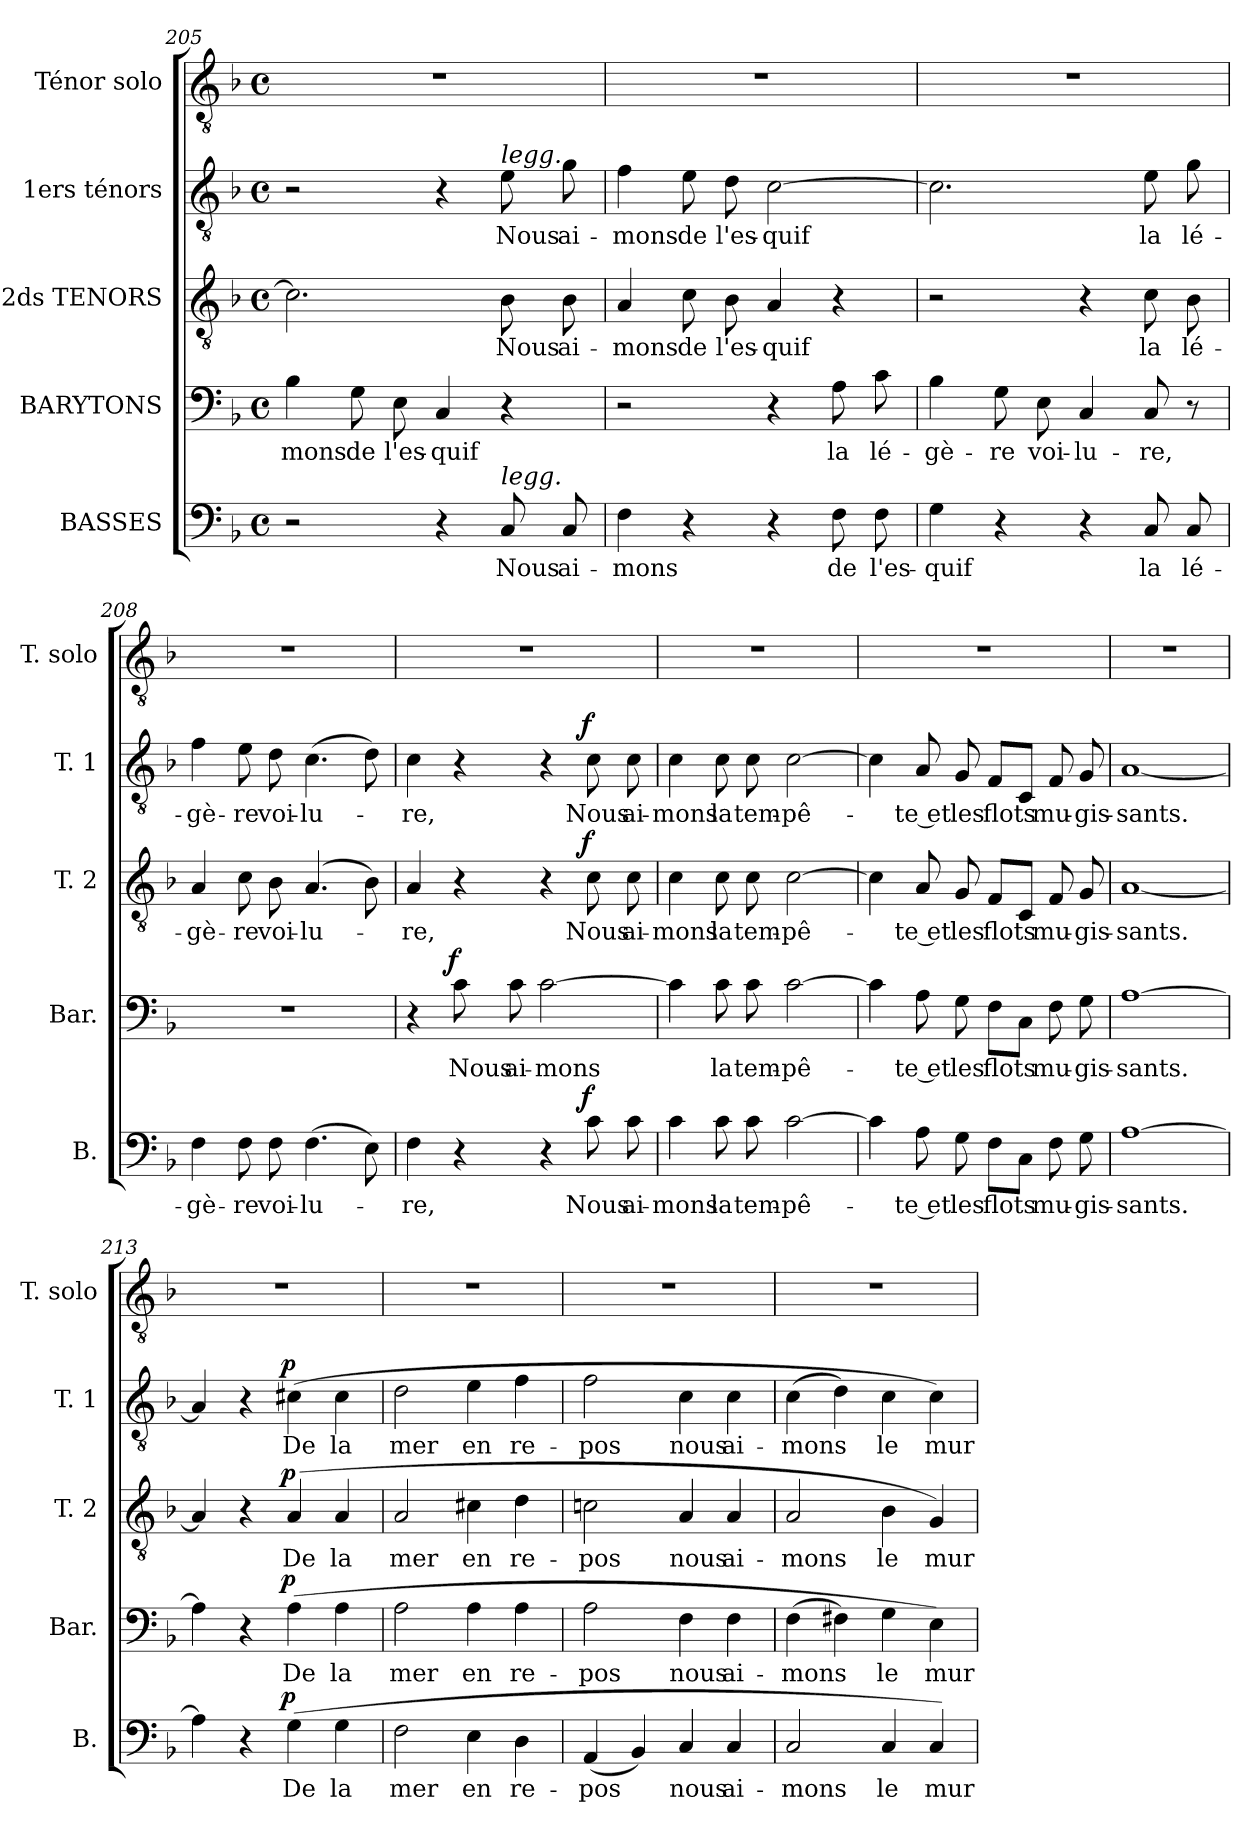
**kern	**text	**dynam	**kern	**text	**dynam	**kern	**text	**dynam	**kern	**text	**dynam	**kern
*part5	*part5	*part5	*part4	*part4	*part4	*part3	*part3	*part3	*part2	*part2	*part2	*part1
*staff5	*staff5	*staff5	*staff4	*staff4	*staff4	*staff3	*staff3	*staff3	*staff2	*staff2	*staff2	*staff1
*I"BASSES	*	*	*I"BARYTONS	*	*	*I"2ds TENORS	*	*	*I"1ers ténors	*	*	*I"Ténor solo
*I'B.	*	*	*I'Bar.	*	*	*I'T. 2	*	*	*I'T. 1	*	*	*I'T. solo
!!LO:LB:g=z
*clefF4	*	*	*clefF4	*	*	*clefGv2	*	*	*clefGv2	*	*	*clefGv2
*k[b-]	*	*	*k[b-]	*	*	*k[b-]	*	*	*k[b-]	*	*	*k[b-]
*F:	*	*	*F:	*	*	*F:	*	*	*F:	*	*	*F:
*M4/4	*	*	*M4/4	*	*	*M4/4	*	*	*M4/4	*	*	*M4/4
*met(c)	*	*	*met(c)	*	*	*met(c)	*	*	*met(c)	*	*	*met(c)
=205	=205	=205	=205	=205	=205	=205	=205	=205	=205	=205	=205	=205
2r	.	.	4B-\	-mons	.	2.c\]	.	.	2r	.	.	1r
.	.	.	8G\	de	.	.	.	.	.	.	.	.
.	.	.	8E\	l'es-	.	.	.	.	.	.	.	.
4r	.	.	4C/	-quif	.	.	.	.	4r	.	.	.
!	!	!	!	!	!	!	!	!	!LO:TX:a:i:t=legg.	!	!	!
!LO:TX:a:i:t=legg.	!	!	!	!	!	!	!	!	!	!	!	!
8C/	Nous	.	4r	.	.	8B-\	Nous	.	8e\	Nous	.	.
8C/	ai-	.	.	.	.	8B-\	ai-	.	8g\	ai-	.	.
=206	=206	=206	=206	=206	=206	=206	=206	=206	=206	=206	=206	=206
4F\	-mons	.	2r	.	.	4A/	-mons	.	4f\	-mons	.	1r
4r	.	.	.	.	.	8c\	de	.	8e\	de	.	.
.	.	.	.	.	.	8B-\	l'es-	.	8d\	l'es-	.	.
4r	.	.	4r	.	.	4A/	-quif	.	[2c\	-quif	.	.
8F\	de	.	8A\	la	.	4r	.	.	.	.	.	.
8F\	l'es-	.	8c\	lé-	.	.	.	.	.	.	.	.
=207	=207	=207	=207	=207	=207	=207	=207	=207	=207	=207	=207	=207
4G\	-quif	.	4B-\	-gè-	.	2r	.	.	2.c\]	.	.	1r
4r	.	.	8G\	-re	.	.	.	.	.	.	.	.
.	.	.	8E\	voi-	.	.	.	.	.	.	.	.
4r	.	.	4C/	-lu-	.	4r	.	.	.	.	.	.
8C/	la	.	8C/	-re,	.	8c\	la	.	8e\	la	.	.
8C/	lé-	.	8r	.	.	8B-\	lé-	.	8g\	lé-	.	.
!!LO:LB:g=z
=208	=208	=208	=208	=208	=208	=208	=208	=208	=208	=208	=208	=208
4F\	-gè-	.	1r	.	.	4A/	-gè-	.	4f\	-gè-	.	1r
8F\	-re	.	.	.	.	8c\	-re	.	8e\	-re	.	.
8F\	voi-	.	.	.	.	8B-\	voi-	.	8d\	voi-	.	.
(>4.F\	-lu-	.	.	.	.	(<4.A/	-lu-	.	(>4.c\	-lu-	.	.
8E\)	.	.	.	.	.	8B-\)	.	.	8d\)	.	.	.
=209	=209	=209	=209	=209	=209	=209	=209	=209	=209	=209	=209	=209
4F\	-re,	.	4r	.	.	4A/	-re,	.	4c\	-re,	.	1r
!	!	!	!	!	!LO:DY:b:cj	!	!	!	!	!	!	!
4r	.	.	8c\	Nous	f	4r	.	.	4r	.	.	.
.	.	.	8c\	ai-	.	.	.	.	.	.	.	.
4r	.	.	[2c\	-mons	.	4r	.	.	4r	.	.	.
!	!	!LO:DY:a:cj	!	!	!	!	!	!LO:DY:b:cj	!	!	!LO:DY:b:cj	!
8c\	Nous	f	.	.	.	8c\	Nous	f	8c\	Nous	f	.
8c\	ai-	.	.	.	.	8c\	ai-	.	8c\	ai-	.	.
=210	=210	=210	=210	=210	=210	=210	=210	=210	=210	=210	=210	=210
4c\	-mons	.	4c\]	.	.	4c\	-mons	.	4c\	-mons	.	1r
8c\	la	.	8c\	la	.	8c\	la	.	8c\	la	.	.
8c\	tem-	.	8c\	tem-	.	8c\	tem-	.	8c\	tem-	.	.
[2c\	-pê-	.	[2c\	-pê-	.	[2c\	-pê-	.	[2c\	-pê-	.	.
!!LO:PB:g=z
=211	=211	=211	=211	=211	=211	=211	=211	=211	=211	=211	=211	=211
4c\]	.	.	4c\]	.	.	4c\]	.	.	4c\]	.	.	1r
8A\	-te et	.	8A\	-te et	.	8A/	-te et	.	8A/	-te et	.	.
8G\	les	.	8G\	les	.	8G/	les	.	8G/	les	.	.
8F\L	flots	.	8F\L	flots	.	8F/L	flots	.	8F/L	flots	.	.
8C\J	.	.	8C\J	.	.	8C/J	.	.	8C/J	.	.	.
8F\	mu-	.	8F\	mu-	.	8F/	mu-	.	8F/	mu-	.	.
8G\	-gis-	.	8G\	-gis-	.	8G/	-gis-	.	8G/	-gis-	.	.
=212	=212	=212	=212	=212	=212	=212	=212	=212	=212	=212	=212	=212
[1A	-sants.	.	[1A	-sants.	.	[1A	-sants.	.	[1A	-sants.	.	1r
=213	=213	=213	=213	=213	=213	=213	=213	=213	=213	=213	=213	=213
4A\]	.	.	4A\]	.	.	4A/]	.	.	4A/]	.	.	1r
4r	.	.	4r	.	.	4r	.	.	4r	.	.	.
!	!	!LO:DY:a:cj	!	!	!LO:DY:a:cj	!	!	!LO:DY:a:cj	!	!	!LO:DY:a:cj	!
(>4G\	De	p	(>4A\	De	p	(>4A/	De	p	(>4c#X\	De	p	.
4G\	la	.	4A\	la	.	4A/	la	.	4c#\	la	.	.
=214	=214	=214	=214	=214	=214	=214	=214	=214	=214	=214	=214	=214
2F\	mer	.	2A\	mer	.	2A/	mer	.	2d\	mer	.	1r
4E\	en	.	4A\	en	.	4c#X\	en	.	4e\	en	.	.
4D\	re-	.	4A\	re-	.	4d\	re-	.	4f\	re-	.	.
!!LO:LB:g=z
=215	=215	=215	=215	=215	=215	=215	=215	=215	=215	=215	=215	=215
(<4AA/	-pos	.	2A\	-pos	.	2cn\	-pos	.	2f\	-pos	.	1r
4BB-/)	.	.	.	.	.	.	.	.	.	.	.	.
4C/	nous	.	4F\	nous	.	4A/	nous	.	4c\	nous	.	.
4C/	ai-	.	4F\	ai-	.	4A/	ai-	.	4c\	ai-	.	.
=216	=216	=216	=216	=216	=216	=216	=216	=216	=216	=216	=216	=216
2C/	-mons	.	(>4F\	-mons	.	2A/	-mons	.	(>4c\	-mons	.	1r
.	.	.	4F#X\)	.	.	.	.	.	4d\)	.	.	.
4C/	le	.	4G\	le	.	4B-\	le	.	4c\	le	.	.
4C/)	mur-	.	4E\)	mur-	.	4G/)	mur-	.	4c\)	mur-	.	.
=	=	=	=	=	=	=	=	=	=	=	=	=
*-	*-	*-	*-	*-	*-	*-	*-	*-	*-	*-	*-	*-
